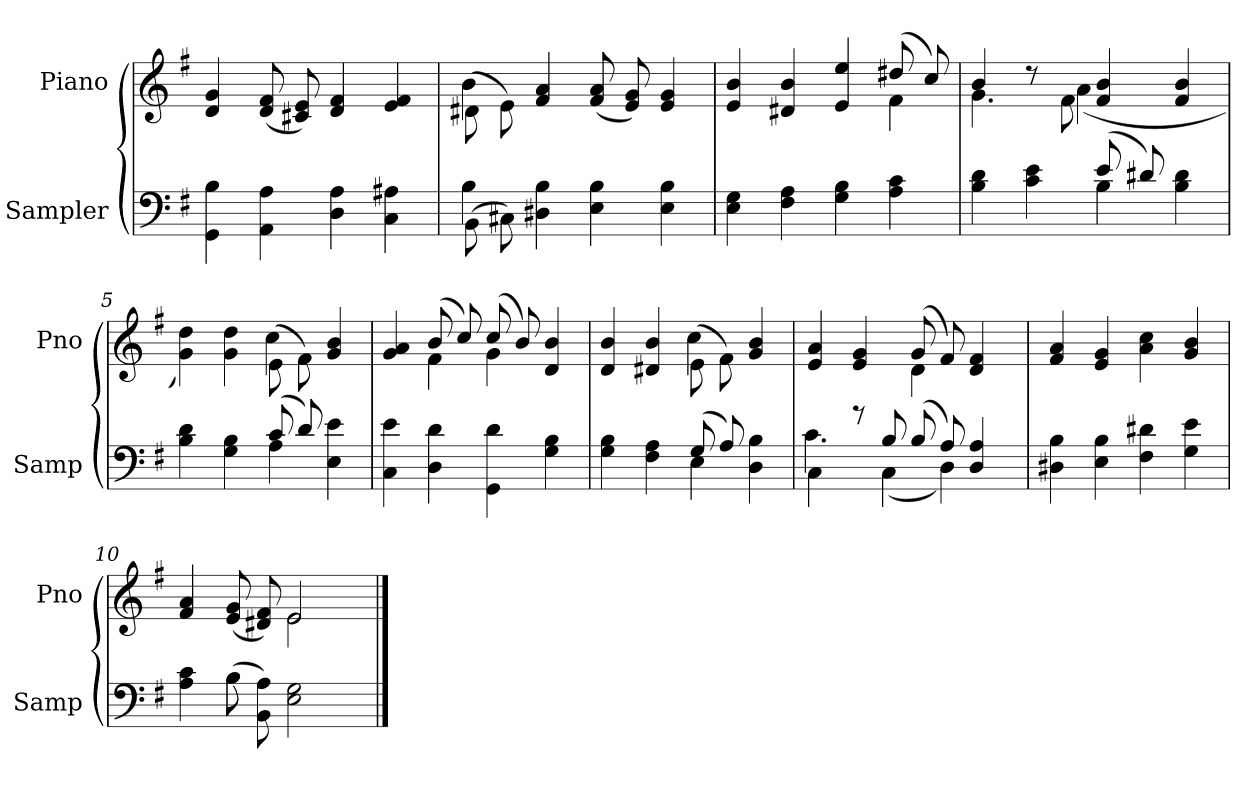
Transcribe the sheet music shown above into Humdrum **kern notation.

**kern	**kern
*part2	*part1
*staff2	*staff1
*I"Sampler	*I"Piano
*I'Samp	*I'Pno
*clefF4	*clefG2
*k[f#]	*k[f#]
*G:	*G:
=1	=1
4GG 4B	4d 4g
4AA 4A	(8d/ 8f#/
.	8c#X/ 8e/)
4D 4A	4d 4f#
4C 4A#X	4e 4f#
=2	=2
*^	*^
(8BB\	4B	(8d#X\	4b
8C#X\)	.	8e\)	.
4D#X 4B	2.ryy	4f# 4a	2.ryy
4E 4B	.	(8f#/ 8a/	.
.	.	8e/ 8g/)	.
4E 4B	.	4e 4g	.
*v	*v	*	*
=3	=3	=3
4E 4G	4e 4b	2.ryy
4F# 4A	4d#X 4b	.
4G 4B	4e 4ee	.
4A 4c	(8dd#X/	4f#
.	8cc/)	.
=4	=4	=4
*^	*	*
4B 4d	2ryy	4b/	4.g
4c 4e	.	8r	.
.	.	8f#\	(4a
(8e/	4B	4f# 4b	.
8d#X/)	.	.	4.ryy
4B 4d#	4ryy	4f# 4b	.
=5	=5	=5	=5
4B 4d	2ryy	4g 4dd)	2ryy
4G 4B	.	4g 4dd	.
(8c/	4A	(8e\	4cc
8d/)	.	8f#\)	.
4E 4e	4ryy	4g 4b	4ryy
*v	*v	*	*
=6	=6	=6
4C 4e	4g 4a	4ryy
4D 4d	(8b/	4f#
.	8cc/)	.
4GG 4d	(8cc/	4g
.	8b/)	.
4G 4B	4d 4b	4ryy
=7	=7	=7
*^	*	*
4G 4B	2ryy	4d 4b	2ryy
4F# 4A	.	4d#X 4b	.
(8G/	4E	(8e\	4cc
8A/)	.	8f#\)	.
4D 4B	4ryy	4g 4b	4ryy
=8	=8	=8	=8
4C\	4.c	4e 4a	2ryy
8r	.	4e 4g	.
8B/	(4C	.	.
(8B/	.	(8g/	4d
8A/)	4D)	8f#/)	.
4D 4A	.	4d 4f#	4ryy
.	8ryy	.	.
*v	*v	*	*
*	*v	*v
=9	=9
4D#X 4B	4f# 4a
4E 4B	4e 4g
4F# 4d#X	4a 4cc
4G 4e	4g 4b
=10	=10
*^	*^
4A 4c	4ryy	4f# 4a	2ryy
(8B\	8B	(8e/ 8g/	.
8BB\ 8A\)	2ryy	8d#X/ 8f#/)	.
2E 2G	.	2e/	2e
.	8ryy	.	.
*v	*v	*	*
*	*v	*v
==	==
*-	*-
